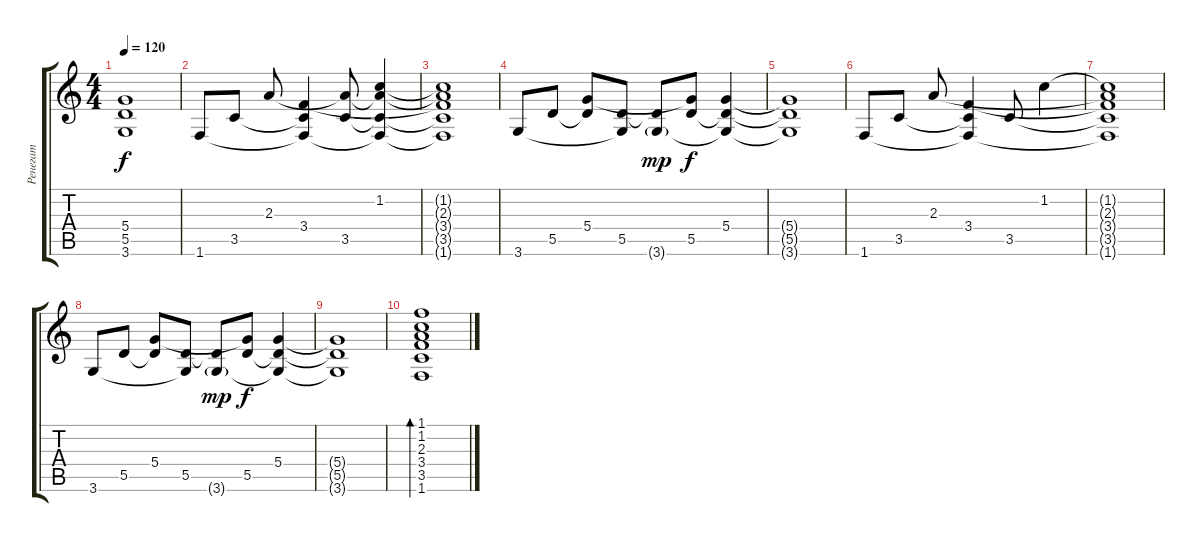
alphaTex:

\track ("Ренегат" "Ренегат") {instrument electricguitarjazz}
\staff {score tabs}
\tuning (E4 B3 G3 D3 A2 E2) {hide}
\ts (4 4)
\tempo 120
\clef g2
\ks c
(5.4{t} 5.5{t} 3.6{t}).1{dy f} |
1.6.8 3.5.8 2.3.8 (3.4 3.5{t} 1.6{t}).4 (2.3{t} 3.5).8 (1.2 2.3{t} 3.5{t} 1.6{t}).4 |
(1.2{t} 2.3{t} 3.4{t} 3.5{t} 1.6{t}).1 |
3.6.8 5.5.8 (5.4 5.5{t}).8 (5.5 3.6{t}).8 (5.5{t} 3.6{g}).8{dy mp} (5.4{t} 5.5).8{dy f} (5.4 5.5{t} 3.6{t}).4 |
(5.4{t} 5.5{t} 3.6{t}).1 |
1.6.8 3.5.8 2.3.8 (3.4 3.5{t} 1.6{t}).4 3.5.8 1.2.4 |
(1.2{t} 2.3{t} 3.4{t} 3.5{t} 1.6{t}).1 |
3.6.8 5.5.8 (5.4 5.5{t}).8 (5.5 3.6{t}).8 (5.5{t} 3.6{g}).8{dy mp} (5.4{t} 5.5).8{dy f} (5.4 5.5{t} 3.6{t}).4 |
(5.4{t} 5.5{t} 3.6{t}).1 |
(1.1 1.2 2.3 3.4 3.5 1.6).1{bd 240}
